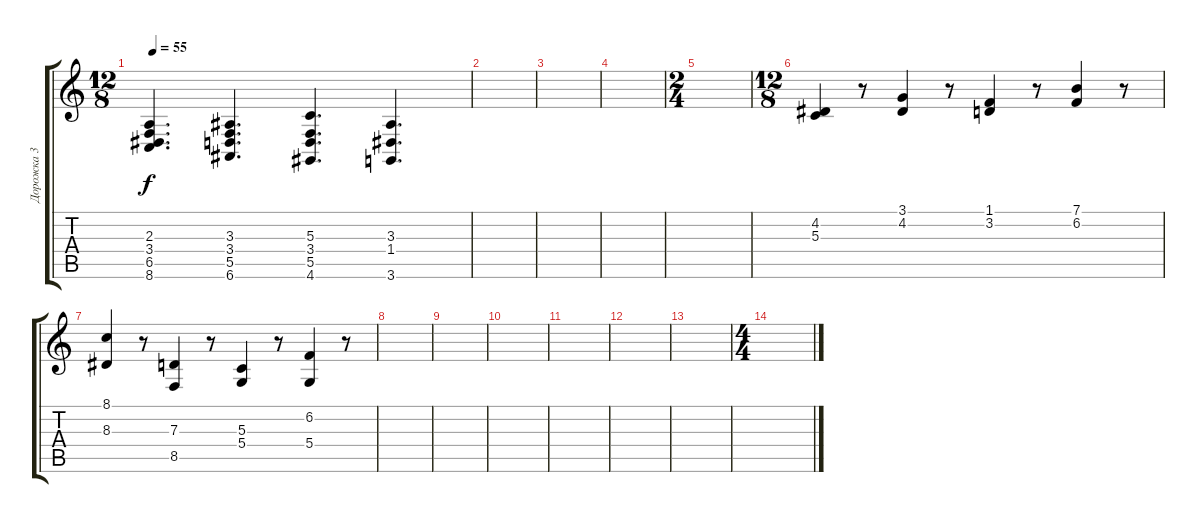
\track ("Дорожка 3" "Дорожка 3") {instrument acousticgrandpiano}
\staff {score tabs}
\tuning (E4 B3 G3 D3 A2 E2) {hide}
\ts (12 8)
\tempo 55
\clef g2
\ks c
(2.3 3.4 6.5 8.6).4{d dy f} (3.3 3.4 5.5 6.6).4{d} (5.3 3.4 5.5 4.6).4{d} (3.3 1.4 3.6).4{d} |
|
|
|
\ts (2 4)
|
\ts (12 8)
(4.2 5.3).4 r.8 (3.1 4.2).4 r.8 (1.1 3.2).4 r.8 (7.1 6.2).4 r.8 |
(8.1 8.3).4 r.8 (7.3 8.5).4 r.8 (5.3 5.4).4 r.8 (6.2 5.4).4 r.8 |
|
|
|
|
|
|
\ts (4 4)
